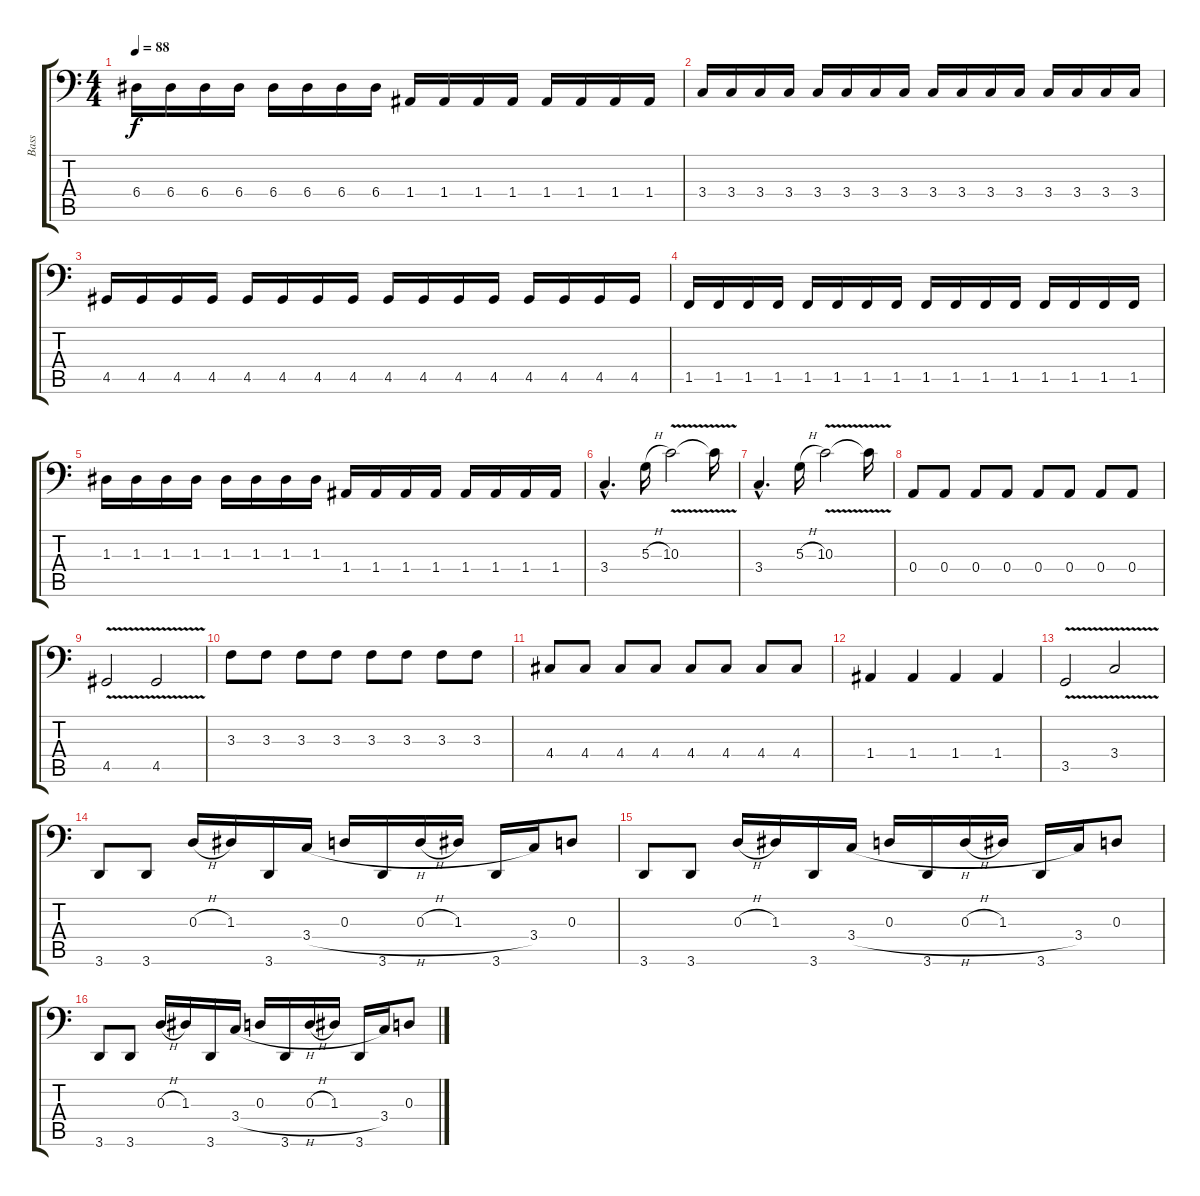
\track ("Bass" "Bass") {instrument electricbassfinger}
\staff {score tabs}
\tuning (C3 G2 D2 A1 E1 B0) {hide}
\ts (4 4)
\tempo 88
\clef f4
\ks c
6.4.16{dy f} 6.4.16 6.4.16 6.4.16 6.4.16 6.4.16 6.4.16 6.4.16 1.4.16 1.4.16 1.4.16 1.4.16 1.4.16 1.4.16 1.4.16 1.4.16 |
3.4.16 3.4.16 3.4.16 3.4.16 3.4.16 3.4.16 3.4.16 3.4.16 3.4.16 3.4.16 3.4.16 3.4.16 3.4.16 3.4.16 3.4.16 3.4.16 |
4.5.16 4.5.16 4.5.16 4.5.16 4.5.16 4.5.16 4.5.16 4.5.16 4.5.16 4.5.16 4.5.16 4.5.16 4.5.16 4.5.16 4.5.16 4.5.16 |
1.5.16 1.5.16 1.5.16 1.5.16 1.5.16 1.5.16 1.5.16 1.5.16 1.5.16 1.5.16 1.5.16 1.5.16 1.5.16 1.5.16 1.5.16 1.5.16 |
1.3.16 1.3.16 1.3.16 1.3.16 1.3.16 1.3.16 1.3.16 1.3.16 1.4.16 1.4.16 1.4.16 1.4.16 1.4.16 1.4.16 1.4.16 1.4.16 |
3.4{hac}.4{d} 5.3{h}.16 10.3{v}.2 10.3{t}.16 |
3.4{hac}.4{d} 5.3{h}.16 10.3{v}.2 10.3{t}.16 |
0.4.8 0.4.8 0.4.8 0.4.8 0.4.8 0.4.8 0.4.8 0.4.8 |
4.5{v}.2 4.5{v}.2 |
3.3.8 3.3.8 3.3.8 3.3.8 3.3.8 3.3.8 3.3.8 3.3.8 |
4.4.8 4.4.8 4.4.8 4.4.8 4.4.8 4.4.8 4.4.8 4.4.8 |
1.4.4 1.4.4 1.4.4 1.4.4 |
3.5{v}.2 3.4{v}.2 |
3.6.8 3.6.8 0.3{h}.16 1.3.16 3.6.16 3.4{h}.16 0.3.16 3.6.16 0.3{h}.16 1.3.16 3.6.16 3.4.16 0.3.8 |
3.6.8 3.6.8 0.3{h}.16 1.3.16 3.6.16 3.4{h}.16 0.3.16 3.6.16 0.3{h}.16 1.3.16 3.6.16 3.4.16 0.3.8 |
3.6.8 3.6.8 0.3{h}.16 1.3.16 3.6.16 3.4{h}.16 0.3.16 3.6.16 0.3{h}.16 1.3.16 3.6.16 3.4.16 0.3.8
